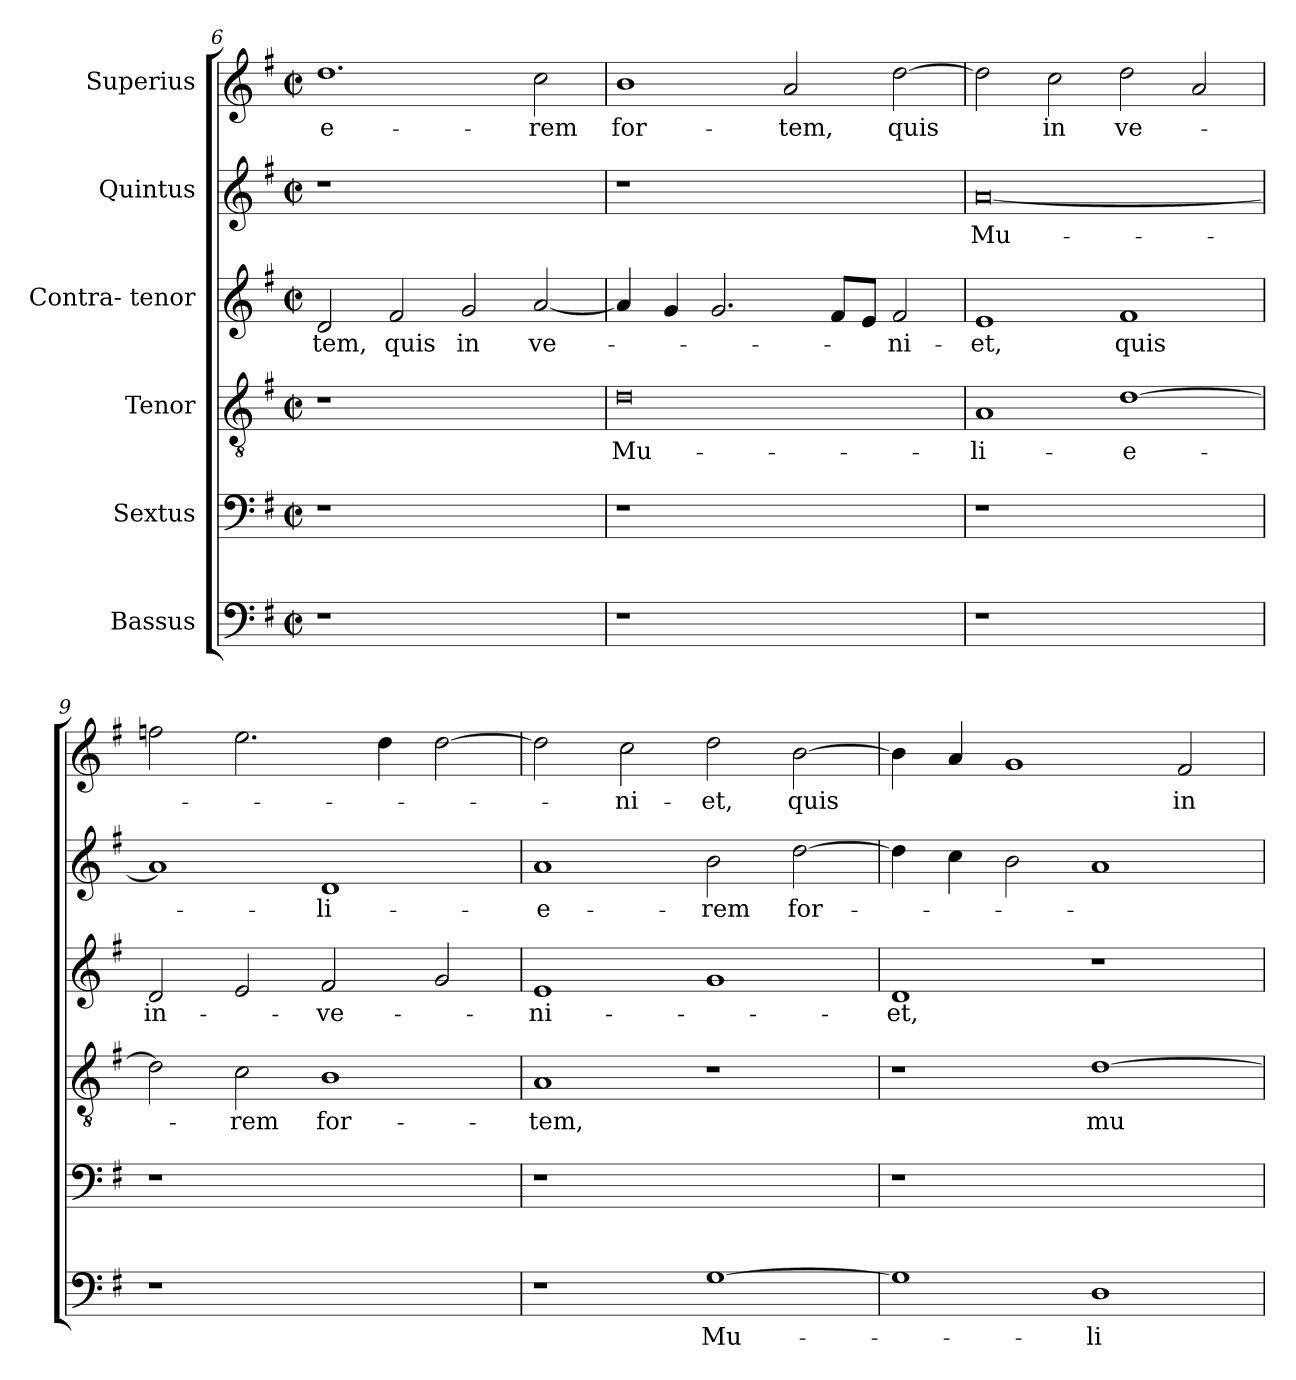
**kern	**text	**kern	**kern	**text	**kern	**text	**kern	**text	**kern	**text
*part6	*part6	*part5	*part4	*part4	*part3	*part3	*part2	*part2	*part1	*part1
*staff6	*staff6	*staff5	*staff4	*staff4	*staff3	*staff3	*staff2	*staff2	*staff1	*staff1
*I"Bassus	*	*I"Sextus	*I"Tenor	*	*I"Contra- tenor	*	*I"Quintus	*	*I"Superius	*
*clefF4	*	*clefF4	*clefGv2	*	*clefG2	*	*clefG2	*	*clefG2	*
*k[f#]	*	*k[f#]	*k[f#]	*	*k[f#]	*	*k[f#]	*	*k[f#]	*
*G:	*	*G:	*G:	*	*G:	*	*G:	*	*G:	*
*M2/2	*	*M2/2	*M2/2	*	*M2/2	*	*M2/2	*	*M2/2	*
*met(c|)	*	*met(c|)	*met(c|)	*	*met(c|)	*	*met(c|)	*	*met(c|)	*
=6	=6	=6	=6	=6	=6	=6	=6	=6	=6	=6
!	!	!	!	!	!	!LO:LY:b	!	!	!	!LO:LY:b
1r	.	1r	1r	.	2d/	-tem,	1r	.	1.dd	-e-
!	!	!	!	!	!	!LO:LY:b	!	!	!	!
.	.	.	.	.	2f#/	quis	.	.	.	.
!	!	!	!	!	!	!LO:LY:b	!	!	!	!
1ryy	.	1ryy	1ryy	.	2g/	in	1ryy	.	.	.
!	!	!	!	!	!	!LO:LY:b	!	!	!	!LO:LY:b
.	.	.	.	.	[2a/	ve-	.	.	2cc\	-rem
!!LO:LB:g=z
=7	=7	=7	=7	=7	=7	=7	=7	=7	=7	=7
!	!	!	!	!LO:LY:b	!	!	!	!	!	!LO:LY:b
1r	.	1r	0d	Mu-	4a/]	.	1r	.	1b	for-
.	.	.	.	.	4g/	.	.	.	.	.
.	.	.	.	.	2.g/	.	.	.	.	.
!	!	!	!	!	!	!	!	!	!	!LO:LY:b
1ryy	.	1ryy	.	.	.	.	1ryy	.	2a/	-tem,
.	.	.	.	.	8f#/L	.	.	.	.	.
.	.	.	.	.	8e/J	.	.	.	.	.
!	!	!	!	!	!	!LO:LY:b	!	!	!	!LO:LY:b
.	.	.	.	.	2f#/	-ni-	.	.	[2dd\	quis
=8	=8	=8	=8	=8	=8	=8	=8	=8	=8	=8
!	!	!	!	!LO:LY:b	!	!LO:LY:b	!	!LO:LY:b	!	!
1r	.	1r	1A	-li-	1e	-et,	[0a	Mu-	2dd\]	.
!	!	!	!	!	!	!	!	!	!	!LO:LY:b
.	.	.	.	.	.	.	.	.	2cc\	in
!	!	!	!	!LO:LY:b	!	!LO:LY:b	!	!	!	!LO:LY:b
1ryy	.	1ryy	[1d	-e-	1f#	quis	.	.	2dd\	ve-
.	.	.	.	.	.	.	.	.	2a/	.
=9	=9	=9	=9	=9	=9	=9	=9	=9	=9	=9
!	!	!	!	!	!	!LO:LY:b	!	!	!	!
1r	.	1r	2d\]	.	2d/	in-	1a]	.	2ffn\	.
!	!	!	!	!LO:LY:b	!	!	!	!	!	!
.	.	.	2c\	-rem	2e/	.	.	.	2.ee\	.
!	!	!	!	!LO:LY:b	!	!LO:LY:b	!	!LO:LY:b	!	!
1ryy	.	1ryy	1B	for-	2f#/	-ve-	1d	-li-	.	.
.	.	.	.	.	.	.	.	.	4dd\	.
.	.	.	.	.	2g/	.	.	.	[2dd\	.
=10	=10	=10	=10	=10	=10	=10	=10	=10	=10	=10
!	!	!	!	!LO:LY:b	!	!LO:LY:b	!	!LO:LY:b	!	!
1r	.	1r	1A	-tem,	1e	-ni-	1a	-e-	2dd\]	.
!	!	!	!	!	!	!	!	!	!	!LO:LY:b
.	.	.	.	.	.	.	.	.	2cc\	-ni-
!	!LO:LY:b	!	!	!	!	!	!	!LO:LY:b	!	!LO:LY:b
[1G	Mu-	1ryy	1r	.	1g	.	2b\	-rem	2dd\	-et,
!	!	!	!	!	!	!	!	!LO:LY:b	!	!LO:LY:b
.	.	.	.	.	.	.	[2dd\	for-	[2b\	quis
=11	=11	=11	=11	=11	=11	=11	=11	=11	=11	=11
!	!	!	!	!	!	!LO:LY:b	!	!	!	!
1G]	.	1r	1r	.	1d	-et,	4dd\]	.	4b\]	.
.	.	.	.	.	.	.	4cc\	.	4a/	.
.	.	.	.	.	.	.	2b\	.	1g	.
!	!LO:LY:b	!	!	!LO:LY:b	!	!	!	!	!	!
1D	-li-	1ryy	[1d	mu-	1r	.	1a	.	.	.
!	!	!	!	!	!	!	!	!	!	!LO:LY:b
.	.	.	.	.	.	.	.	.	2f#/	in-
=	=	=	=	=	=	=	=	=	=	=
*-	*-	*-	*-	*-	*-	*-	*-	*-	*-	*-
